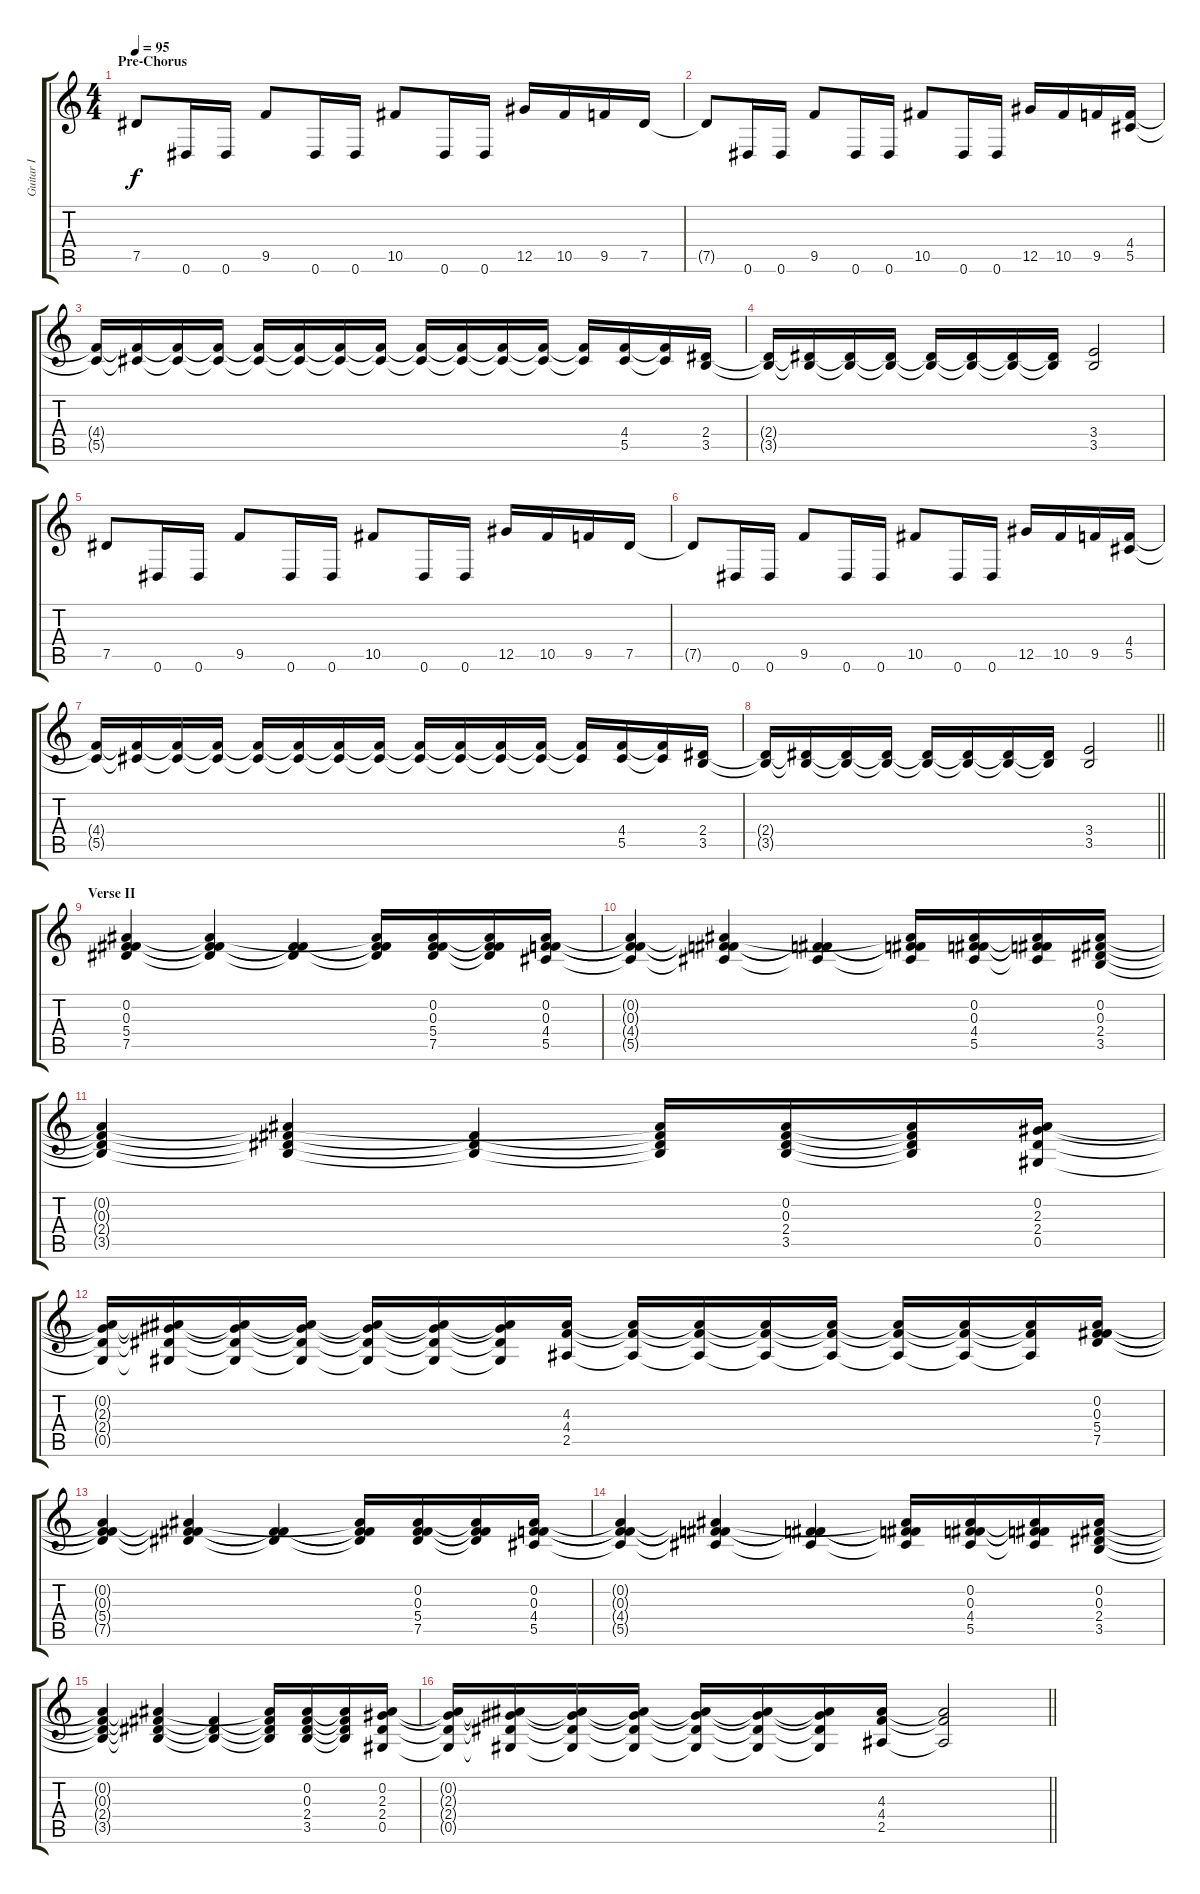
\track ("Guitar I" "Guitar I") {instrument distortionguitar}
\staff {score tabs}
\tuning (Eb4 Bb3 Gb3 Db3 Ab2 Eb2) {hide}
\ts (4 4)
\section ("" "Pre-Chorus")
\tempo 95
\clef g2
\ks c
7.5.8{dy f} 0.6.16 0.6.16 9.5.8 0.6.16 0.6.16 10.5.8 0.6.16 0.6.16 12.5.16 10.5.16 9.5.16 7.5.16 |
7.5{t}.8 0.6.16 0.6.16 9.5.8 0.6.16 0.6.16 10.5.8 0.6.16 0.6.16 12.5.16 10.5.16 9.5.16 (4.4 5.5).16 |
(4.4{t} 5.5{t}).16 (4.4{t} 5.5{t}).16 (4.4{t} 5.5{t}).16 (4.4{t} 5.5{t}).16 (4.4{t} 5.5{t}).16 (4.4{t} 5.5{t}).16 (4.4{t} 5.5{t}).16 (4.4{t} 5.5{t}).16 (4.4{t} 5.5{t}).16 (4.4{t} 5.5{t}).16 (4.4{t} 5.5{t}).16 (4.4{t} 5.5{t}).16 (4.4{t} 5.5{t}).16 (4.4 5.5).16 (4.4{t} 5.5{t}).16 (2.4 3.5).16 |
(2.4{t} 3.5{t}).16 (2.4{t} 3.5{t}).16 (2.4{t} 3.5{t}).16 (2.4{t} 3.5{t}).16 (2.4{t} 3.5{t}).16 (2.4{t} 3.5{t}).16 (2.4{t} 3.5{t}).16 (2.4{t} 3.5{t}).16 (3.4 3.5).2 |
7.5.8 0.6.16 0.6.16 9.5.8 0.6.16 0.6.16 10.5.8 0.6.16 0.6.16 12.5.16 10.5.16 9.5.16 7.5.16 |
7.5{t}.8 0.6.16 0.6.16 9.5.8 0.6.16 0.6.16 10.5.8 0.6.16 0.6.16 12.5.16 10.5.16 9.5.16 (4.4 5.5).16 |
(4.4{t} 5.5{t}).16 (4.4{t} 5.5{t}).16 (4.4{t} 5.5{t}).16 (4.4{t} 5.5{t}).16 (4.4{t} 5.5{t}).16 (4.4{t} 5.5{t}).16 (4.4{t} 5.5{t}).16 (4.4{t} 5.5{t}).16 (4.4{t} 5.5{t}).16 (4.4{t} 5.5{t}).16 (4.4{t} 5.5{t}).16 (4.4{t} 5.5{t}).16 (4.4{t} 5.5{t}).16 (4.4 5.5).16 (4.4{t} 5.5{t}).16 (2.4 3.5).16 |
\barLineRight lightlight
(2.4{t} 3.5{t}).16 (2.4{t} 3.5{t}).16 (2.4{t} 3.5{t}).16 (2.4{t} 3.5{t}).16 (2.4{t} 3.5{t}).16 (2.4{t} 3.5{t}).16 (2.4{t} 3.5{t}).16 (2.4{t} 3.5{t}).16 (3.4 3.5).2 |
\section ("" "Verse II")
(0.2 0.3 5.4 7.5).4 (0.2{t} 0.3{t} 5.4{t} 7.5{t}).4 (0.3{t} 5.4{t} 7.5{t}).4 (0.2{t} 0.3{t} 5.4{t} 7.5{t}).16 (0.2 0.3 5.4 7.5).16 (0.2{t} 0.3{t} 5.4{t} 7.5{t}).16 (0.2 0.3 4.4 5.5).16 |
(0.2{t} 0.3{t} 4.4{t} 5.5{t}).4 (0.2{t} 0.3{t} 4.4{t} 5.5{t}).4 (0.3{t} 4.4{t} 5.5{t}).4 (0.2{t} 0.3{t} 4.4{t} 5.5{t}).16 (0.2 0.3 4.4 5.5).16 (0.2{t} 0.3{t} 4.4{t} 5.5{t}).16 (0.2 0.3 2.4 3.5).16 |
(0.2{t} 0.3{t} 2.4{t} 3.5{t}).4 (0.2{t} 0.3{t} 2.4{t} 3.5{t}).4 (0.3{t} 2.4{t} 3.5{t}).4 (0.2{t} 0.3{t} 2.4{t} 3.5{t}).16 (0.2 0.3 2.4 3.5).16 (0.2{t} 0.3{t} 2.4{t} 3.5{t}).16 (0.2 2.3 2.4 0.5).16 |
(0.2{t} 2.3{t} 2.4{t} 0.5{t}).16 (0.2{t} 2.3{t} 2.4{t} 0.5{t}).16 (0.2{t} 2.3{t} 2.4{t} 0.5{t}).16 (0.2{t} 2.3{t} 2.4{t} 0.5{t}).16 (0.2{t} 2.3{t} 2.4{t} 0.5{t}).16 (0.2{t} 2.3{t} 2.4{t} 0.5{t}).16 (0.2{t} 2.3{t} 2.4{t} 0.5{t}).16 (4.3 4.4 2.5).16 (4.3{t} 4.4{t} 2.5{t}).16 (4.3{t} 4.4{t} 2.5{t}).16 (4.3{t} 4.4{t} 2.5{t}).16 (4.3{t} 4.4{t} 2.5{t}).16 (4.3{t} 4.4{t} 2.5{t}).16 (4.3{t} 4.4{t} 2.5{t}).16 (4.3{t} 4.4{t} 2.5{t}).16 (0.2 0.3 5.4 7.5).16 |
(0.2{t} 0.3{t} 5.4{t} 7.5{t}).4 (0.2{t} 0.3{t} 5.4{t} 7.5{t}).4 (0.3{t} 5.4{t} 7.5{t}).4 (0.2{t} 0.3{t} 5.4{t} 7.5{t}).16 (0.2 0.3 5.4 7.5).16 (0.2{t} 0.3{t} 5.4{t} 7.5{t}).16 (0.2 0.3 4.4 5.5).16 |
(0.2{t} 0.3{t} 4.4{t} 5.5{t}).4 (0.2{t} 0.3{t} 4.4{t} 5.5{t}).4 (0.3{t} 4.4{t} 5.5{t}).4 (0.2{t} 0.3{t} 4.4{t} 5.5{t}).16 (0.2 0.3 4.4 5.5).16 (0.2{t} 0.3{t} 4.4{t} 5.5{t}).16 (0.2 0.3 2.4 3.5).16 |
(0.2{t} 0.3{t} 2.4{t} 3.5{t}).4 (0.2{t} 0.3{t} 2.4{t} 3.5{t}).4 (0.3{t} 2.4{t} 3.5{t}).4 (0.2{t} 0.3{t} 2.4{t} 3.5{t}).16 (0.2 0.3 2.4 3.5).16 (0.2{t} 0.3{t} 2.4{t} 3.5{t}).16 (0.2 2.3 2.4 0.5).16 |
\barLineRight lightlight
(0.2{t} 2.3{t} 2.4{t} 0.5{t}).16 (0.2{t} 2.3{t} 2.4{t} 0.5{t}).16 (0.2{t} 2.3{t} 2.4{t} 0.5{t}).16 (0.2{t} 2.3{t} 2.4{t} 0.5{t}).16 (0.2{t} 2.3{t} 2.4{t} 0.5{t}).16 (0.2{t} 2.3{t} 2.4{t} 0.5{t}).16 (0.2{t} 2.3{t} 2.4{t} 0.5{t}).16 (4.3 4.4 2.5).16 (4.3{t} 4.4{t} 2.5{t}).2
